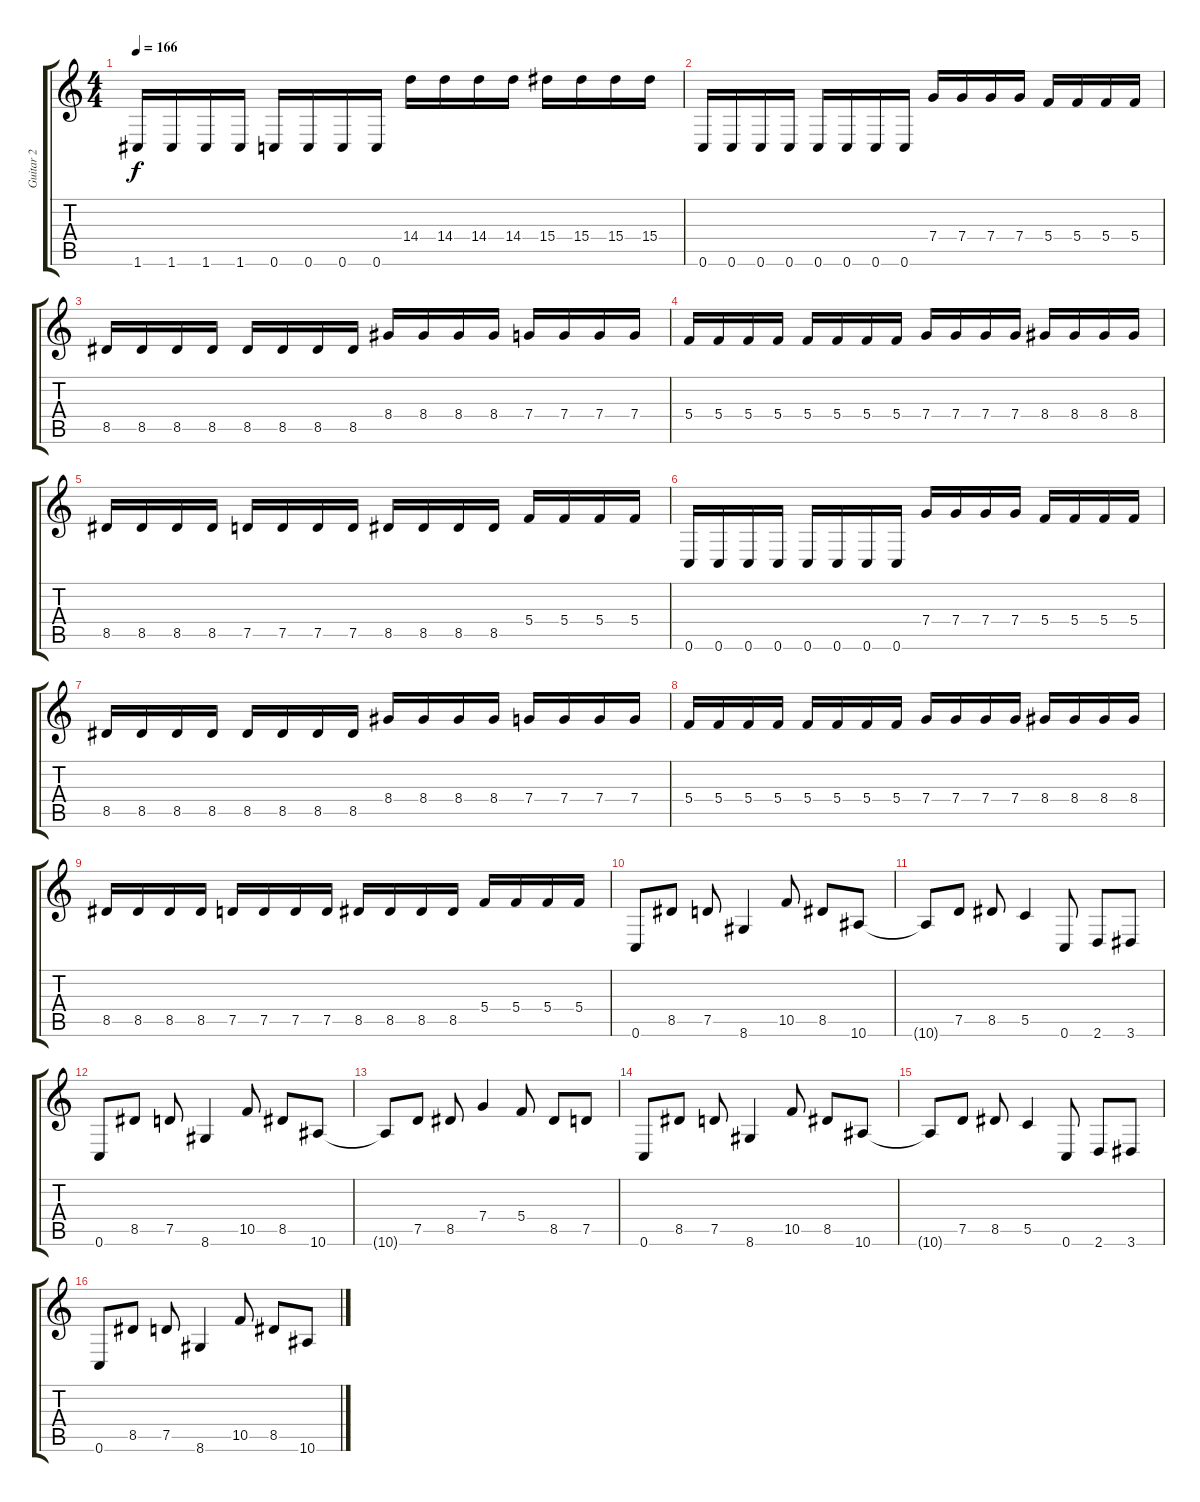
\track ("Guitar 2" "Guitar 2") {instrument distortionguitar}
\staff {score tabs}
\tuning (D4 A3 F3 C3 G2 C2) {hide}
\ts (4 4)
\tempo 166
\clef g2
\ks c
1.6.16{dy f} 1.6.16 1.6.16 1.6.16 0.6.16 0.6.16 0.6.16 0.6.16 14.4.16 14.4.16 14.4.16 14.4.16 15.4.16 15.4.16 15.4.16 15.4.16 |
0.6.16 0.6.16 0.6.16 0.6.16 0.6.16 0.6.16 0.6.16 0.6.16 7.4.16 7.4.16 7.4.16 7.4.16 5.4.16 5.4.16 5.4.16 5.4.16 |
8.5.16 8.5.16 8.5.16 8.5.16 8.5.16 8.5.16 8.5.16 8.5.16 8.4.16 8.4.16 8.4.16 8.4.16 7.4.16 7.4.16 7.4.16 7.4.16 |
5.4.16 5.4.16 5.4.16 5.4.16 5.4.16 5.4.16 5.4.16 5.4.16 7.4.16 7.4.16 7.4.16 7.4.16 8.4.16 8.4.16 8.4.16 8.4.16 |
8.5.16 8.5.16 8.5.16 8.5.16 7.5.16 7.5.16 7.5.16 7.5.16 8.5.16 8.5.16 8.5.16 8.5.16 5.4.16 5.4.16 5.4.16 5.4.16 |
0.6.16 0.6.16 0.6.16 0.6.16 0.6.16 0.6.16 0.6.16 0.6.16 7.4.16 7.4.16 7.4.16 7.4.16 5.4.16 5.4.16 5.4.16 5.4.16 |
8.5.16 8.5.16 8.5.16 8.5.16 8.5.16 8.5.16 8.5.16 8.5.16 8.4.16 8.4.16 8.4.16 8.4.16 7.4.16 7.4.16 7.4.16 7.4.16 |
5.4.16 5.4.16 5.4.16 5.4.16 5.4.16 5.4.16 5.4.16 5.4.16 7.4.16 7.4.16 7.4.16 7.4.16 8.4.16 8.4.16 8.4.16 8.4.16 |
8.5.16 8.5.16 8.5.16 8.5.16 7.5.16 7.5.16 7.5.16 7.5.16 8.5.16 8.5.16 8.5.16 8.5.16 5.4.16 5.4.16 5.4.16 5.4.16 |
0.6.8 8.5.8 7.5.8 8.6.4 10.5.8 8.5.8 10.6.8 |
10.6{t}.8 7.5.8 8.5.8 5.5.4 0.6.8 2.6.8 3.6.8 |
0.6.8 8.5.8 7.5.8 8.6.4 10.5.8 8.5.8 10.6.8 |
10.6{t}.8 7.5.8 8.5.8 7.4.4 5.4.8 8.5.8 7.5.8 |
0.6.8 8.5.8 7.5.8 8.6.4 10.5.8 8.5.8 10.6.8 |
10.6{t}.8 7.5.8 8.5.8 5.5.4 0.6.8 2.6.8 3.6.8 |
0.6.8 8.5.8 7.5.8 8.6.4 10.5.8 8.5.8 10.6.8
